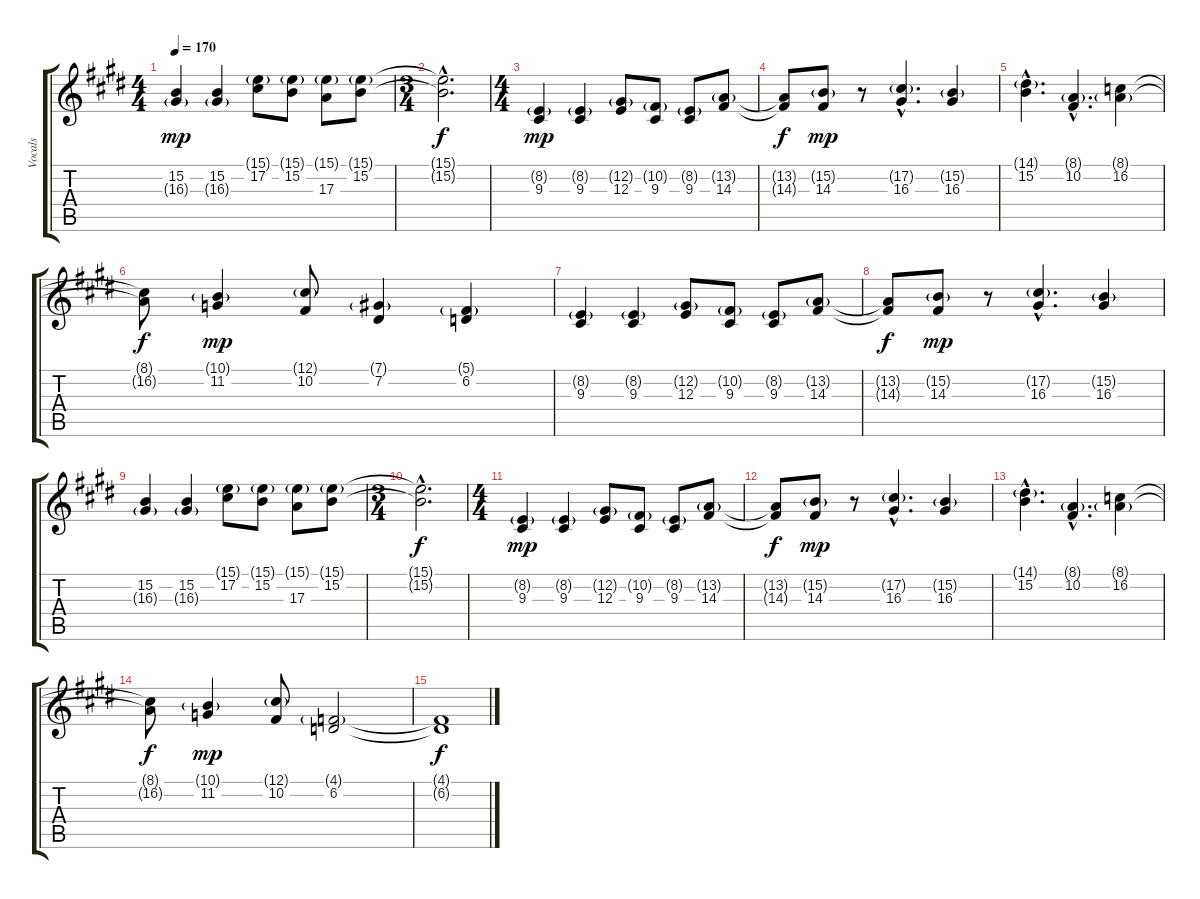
\track ("Vocals" "Vocals") {instrument englishhorn}
\staff {score tabs}
\tuning (Db4 Ab3 E3 B2 Gb2 Db2) {hide}
\ts (4 4)
\tempo 170
\clef g2
\ks c#minor
(15.2 16.3{g}).4{dy mp} (15.2 16.3{g}).4 (15.1{g} 17.2).8 (15.1{g} 15.2).8 (15.1{g} 17.3).8 (15.1{g} 15.2).8 |
\ts (3 4)
(15.1{hac t} 15.2{hac t}).2{d dy f} |
\ts (4 4)
(8.2{g} 9.3).4{dy mp} (8.2{g} 9.3).4 (12.2{g} 12.3).8 (10.2{g} 9.3).8 (8.2{g} 9.3).8 (13.2{g} 14.3).8 |
(13.2{t} 14.3{t}).8{dy f} (15.2{g} 14.3).8{dy mp} r.8 (17.2{g hac} 16.3{hac}).4{d} (15.2{g} 16.3).4 |
(14.1{g hac} 15.2{hac}).4{d} (8.1{g hac} 10.2{hac}).4{d} (8.1{g} 16.2).4 |
(8.1{t} 16.2{t}).8{dy f} (10.1{g} 11.2).4{dy mp} (12.1{g} 10.2).8 (7.1{g} 7.2).4 (5.1{g} 6.2).4 |
(8.2{g} 9.3).4 (8.2{g} 9.3).4 (12.2{g} 12.3).8 (10.2{g} 9.3).8 (8.2{g} 9.3).8 (13.2{g} 14.3).8 |
(13.2{t} 14.3{t}).8{dy f} (15.2{g} 14.3).8{dy mp} r.8 (17.2{g hac} 16.3{hac}).4{d} (15.2{g} 16.3).4 |
(15.2 16.3{g}).4 (15.2 16.3{g}).4 (15.1{g} 17.2).8 (15.1{g} 15.2).8 (15.1{g} 17.3).8 (15.1{g} 15.2).8 |
\ts (3 4)
(15.1{hac t} 15.2{hac t}).2{d dy f} |
\ts (4 4)
(8.2{g} 9.3).4{dy mp} (8.2{g} 9.3).4 (12.2{g} 12.3).8 (10.2{g} 9.3).8 (8.2{g} 9.3).8 (13.2{g} 14.3).8 |
(13.2{t} 14.3{t}).8{dy f} (15.2{g} 14.3).8{dy mp} r.8 (17.2{g hac} 16.3{hac}).4{d} (15.2{g} 16.3).4 |
(14.1{g hac} 15.2{hac}).4{d} (8.1{g hac} 10.2{hac}).4{d} (8.1{g} 16.2).4 |
(8.1{t} 16.2{t}).8{dy f} (10.1{g} 11.2).4{dy mp} (12.1{g} 10.2).8 (4.1{g} 6.2).2 |
(4.1{t} 6.2{t}).1{dy f}
